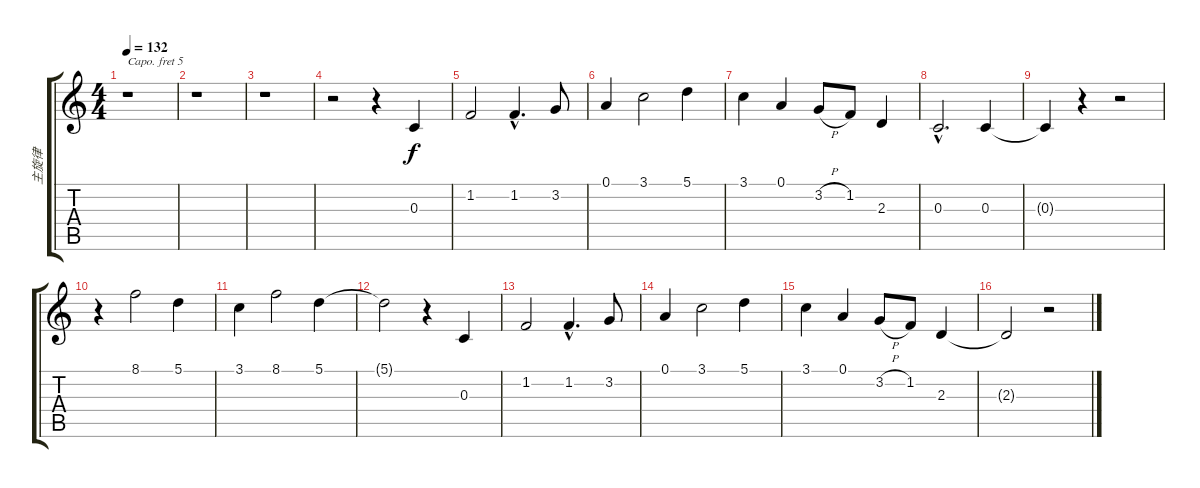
\track ("主旋律" "主旋律") {instrument baritonesax}
\staff {score tabs}
\capo 5
\tuning (E4 B3 G3 D3 A2 E2) {hide}
\ts (4 4)
\tempo 132
\clef g2
\ks c
r.1{dy f instrument baritonesax} |
r.1 |
r.1 |
r.2 r.4 0.3.4 |
1.2.2 1.2{hac}.4{d} 3.2.8 |
0.1.4 3.1.2 5.1.4 |
3.1.4 0.1.4 3.2{h}.8 1.2.8 2.3.4 |
0.3{hac}.2{d} 0.3.4 |
0.3{t}.4 r.4 r.2 |
r.4 8.1.2 5.1.4 |
3.1.4 8.1.2 5.1.4 |
5.1{t}.2 r.4 0.3.4 |
1.2.2 1.2{hac}.4{d} 3.2.8 |
0.1.4 3.1.2 5.1.4 |
3.1.4 0.1.4 3.2{h}.8 1.2.8 2.3.4 |
2.3{t}.2 r.2
